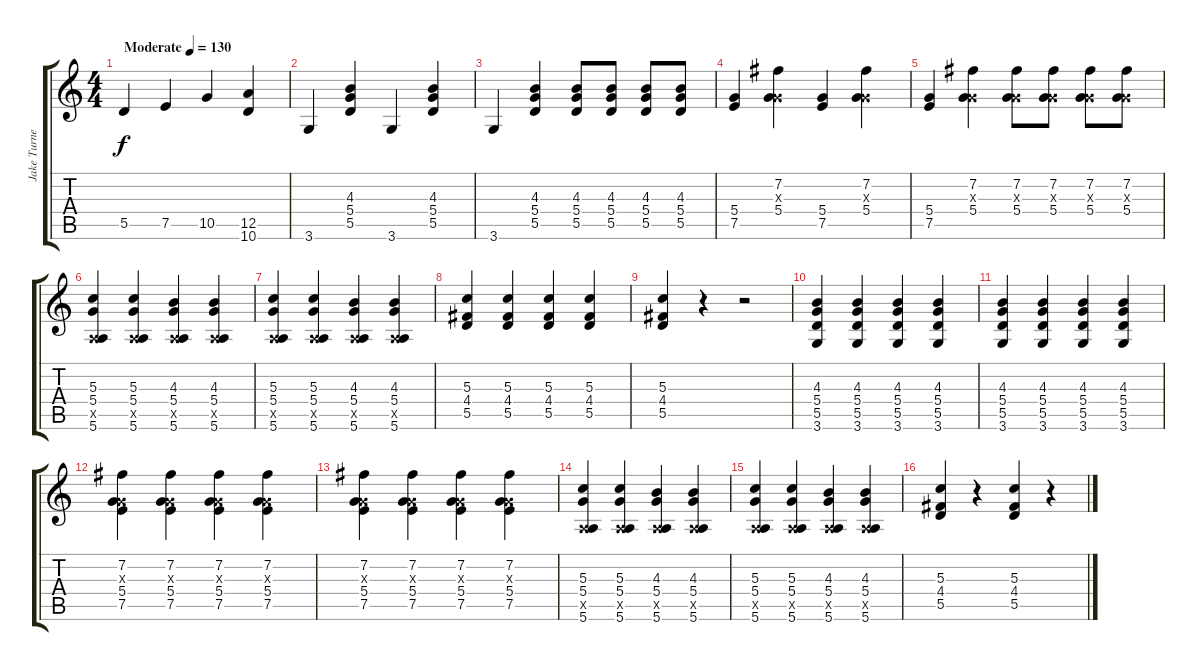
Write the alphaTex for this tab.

\track ("Jake Turner" "Jake Turne") {instrument acousticguitarsteel}
\staff {score tabs}
\tuning (E4 B3 G3 D3 A2 E2) {hide}
\ts (4 4)
\tempo (130 "Moderate")
\clef g2
\ks c
5.5.4{dy f instrument acousticguitarsteel} 7.5.4 10.5.4 (12.5 10.6).4 |
3.6.4 (4.3 5.4 5.5).4 3.6.4 (4.3 5.4 5.5).4 |
3.6.4 (4.3 5.4 5.5).4 (4.3 5.4 5.5).8 (4.3 5.4 5.5).8 (4.3 5.4 5.5).8 (4.3 5.4 5.5).8 |
(5.4 7.5).4 (7.2 0.3{x} 5.4).4 (5.4 7.5).4 (7.2 0.3{x} 5.4).4 |
(5.4 7.5).4 (7.2 0.3{x} 5.4).4 (7.2 0.3{x} 5.4).8 (7.2 0.3{x} 5.4).8 (7.2 0.3{x} 5.4).8 (7.2 0.3{x} 5.4).8 |
(5.3 5.4 0.5{x} 5.6).4 (5.3 5.4 0.5{x} 5.6).4 (4.3 5.4 0.5{x} 5.6).4 (4.3 5.4 0.5{x} 5.6).4 |
(5.3 5.4 0.5{x} 5.6).4 (5.3 5.4 0.5{x} 5.6).4 (4.3 5.4 0.5{x} 5.6).4 (4.3 5.4 0.5{x} 5.6).4 |
(5.3 4.4 5.5).4 (5.3 4.4 5.5).4 (5.3 4.4 5.5).4 (5.3 4.4 5.5).4 |
(5.3 4.4 5.5).4 r.4 r.2 |
(4.3 5.4 5.5 3.6).4 (4.3 5.4 5.5 3.6).4 (4.3 5.4 5.5 3.6).4 (4.3 5.4 5.5 3.6).4 |
(4.3 5.4 5.5 3.6).4 (4.3 5.4 5.5 3.6).4 (4.3 5.4 5.5 3.6).4 (4.3 5.4 5.5 3.6).4 |
(7.2 0.3{x} 5.4 7.5).4 (7.2 0.3{x} 5.4 7.5).4 (7.2 0.3{x} 5.4 7.5).4 (7.2 0.3{x} 5.4 7.5).4 |
(7.2 0.3{x} 5.4 7.5).4 (7.2 0.3{x} 5.4 7.5).4 (7.2 0.3{x} 5.4 7.5).4 (7.2 0.3{x} 5.4 7.5).4 |
(5.3 5.4 0.5{x} 5.6).4 (5.3 5.4 0.5{x} 5.6).4 (4.3 5.4 0.5{x} 5.6).4 (4.3 5.4 0.5{x} 5.6).4 |
(5.3 5.4 0.5{x} 5.6).4 (5.3 5.4 0.5{x} 5.6).4 (4.3 5.4 0.5{x} 5.6).4 (4.3 5.4 0.5{x} 5.6).4 |
(5.3 4.4 5.5).4 r.4 (5.3 4.4 5.5).4 r.4
